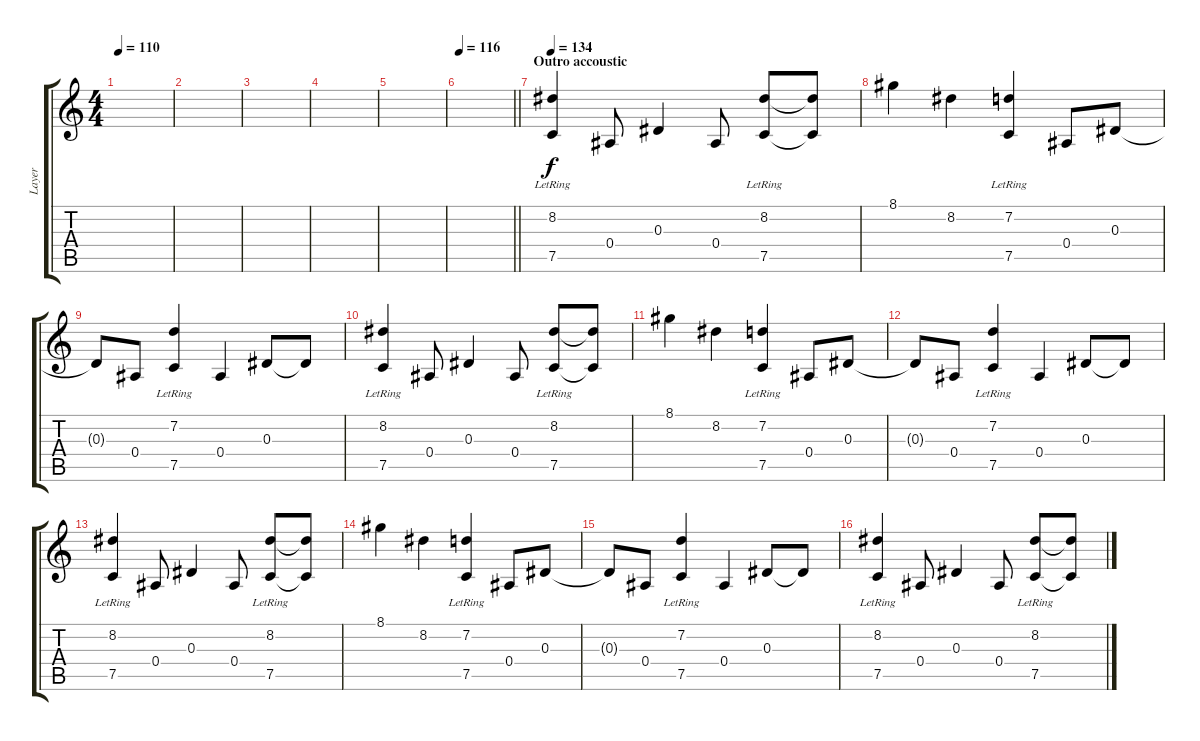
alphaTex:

\track ("Layer" "Layer") {instrument acousticguitarnylon}
\staff {score tabs}
\tuning (C4 G3 Eb3 Bb2 F2 C2) {hide}
\ts (4 4)
\tempo 110
\clef g2
\ks c
|
|
|
|
|
\tempo 116
\barLineRight lightlight
|
\section ("" "Outro accoustic")
\tempo 134
(8.2{lr} 7.5).4 0.4.8 0.3.4 0.4.8 (8.2 7.5{lr}).8 (8.2{t} 7.5{t}).8 |
8.1.4 8.2.4 (7.2{lr} 7.5).4 0.4.8 0.3.8 |
0.3{t}.8 0.4.8 (7.2{lr} 7.5).4 0.4.4 0.3.8 0.3{t}.8 |
(8.2{lr} 7.5).4 0.4.8 0.3.4 0.4.8 (8.2 7.5{lr}).8 (8.2{t} 7.5{t}).8 |
8.1.4 8.2.4 (7.2{lr} 7.5).4 0.4.8 0.3.8 |
0.3{t}.8 0.4.8 (7.2{lr} 7.5).4 0.4.4 0.3.8 0.3{t}.8 |
(8.2{lr} 7.5).4 0.4.8 0.3.4 0.4.8 (8.2 7.5{lr}).8 (8.2{t} 7.5{t}).8 |
8.1.4 8.2.4 (7.2{lr} 7.5).4 0.4.8 0.3.8 |
0.3{t}.8 0.4.8 (7.2{lr} 7.5).4 0.4.4 0.3.8 0.3{t}.8 |
(8.2{lr} 7.5).4 0.4.8 0.3.4 0.4.8 (8.2 7.5{lr}).8 (8.2{t} 7.5{t}).8
